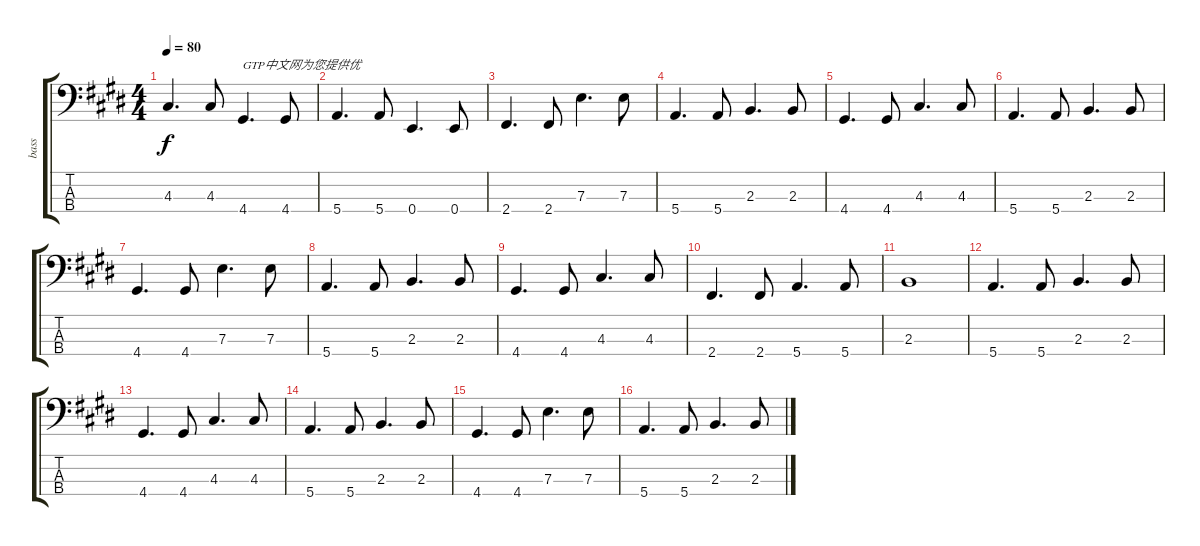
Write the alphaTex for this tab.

\track ("bass" "bass") {instrument electricbassfinger}
\staff {score tabs}
\tuning (G2 D2 A1 E1) {hide}
\ts (4 4)
\tempo 80
\clef f4
\ks c#minor
4.3.4{d dy f} 4.3.8 4.4.4{d txt "GTP中文网为您提供优"} 4.4.8 |
5.4.4{d} 5.4.8 0.4.4{d} 0.4.8 |
2.4.4{d} 2.4.8 7.3.4{d} 7.3.8 |
5.4.4{d} 5.4.8 2.3.4{d} 2.3.8 |
4.4.4{d} 4.4.8 4.3.4{d} 4.3.8 |
5.4.4{d} 5.4.8 2.3.4{d} 2.3.8 |
4.4.4{d} 4.4.8 7.3.4{d} 7.3.8 |
5.4.4{d} 5.4.8 2.3.4{d} 2.3.8 |
4.4.4{d} 4.4.8 4.3.4{d} 4.3.8 |
2.4.4{d} 2.4.8 5.4.4{d} 5.4.8 |
2.3.1 |
5.4.4{d} 5.4.8 2.3.4{d} 2.3.8 |
4.4.4{d} 4.4.8 4.3.4{d} 4.3.8 |
5.4.4{d} 5.4.8 2.3.4{d} 2.3.8 |
4.4.4{d} 4.4.8 7.3.4{d} 7.3.8 |
5.4.4{d} 5.4.8 2.3.4{d} 2.3.8
